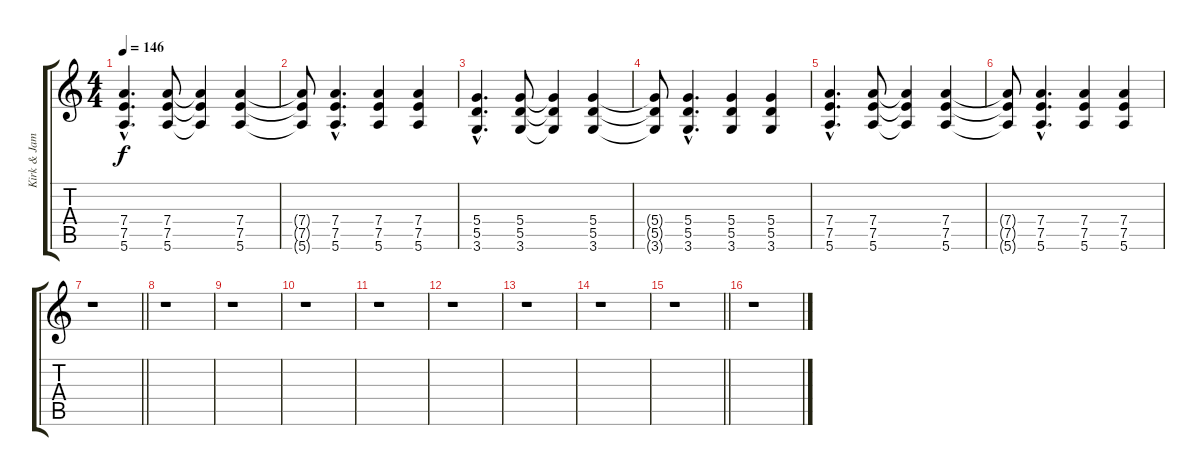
\track ("Kirk & James" "Kirk & Jam") {instrument distortionguitar}
\staff {score tabs}
\tuning (E4 B3 G3 D3 A2 E2) {hide}
\ts (4 4)
\tempo 146
\clef g2
\ks c
(7.4{hac} 7.5{hac} 5.6{hac}).4{d dy f} (7.4 7.5 5.6).8 (7.4{t} 7.5{t} 5.6{t}).4 (7.4 7.5 5.6).4 |
(7.4{t} 7.5{t} 5.6{t}).8 (7.4{hac} 7.5{hac} 5.6{hac}).4{d} (7.4 7.5 5.6).4 (7.4 7.5 5.6).4 |
(5.4{hac} 5.5{hac} 3.6{hac}).4{d} (5.4 5.5 3.6).8 (5.4{t} 5.5{t} 3.6{t}).4 (5.4 5.5 3.6).4 |
(5.4{t} 5.5{t} 3.6{t}).8 (5.4{hac} 5.5{hac} 3.6{hac}).4{d} (5.4 5.5 3.6).4 (5.4 5.5 3.6).4 |
(7.4{hac} 7.5{hac} 5.6{hac}).4{d} (7.4 7.5 5.6).8 (7.4{t} 7.5{t} 5.6{t}).4 (7.4 7.5 5.6).4 |
(7.4{t} 7.5{t} 5.6{t}).8 (7.4{hac} 7.5{hac} 5.6{hac}).4{d} (7.4 7.5 5.6).4 (7.4 7.5 5.6).4 |
\barLineRight lightlight
r.1 |
r.1 |
r.1 |
r.1 |
r.1 |
r.1 |
r.1 |
r.1 |
\barLineRight lightlight
r.1 |
r.1
